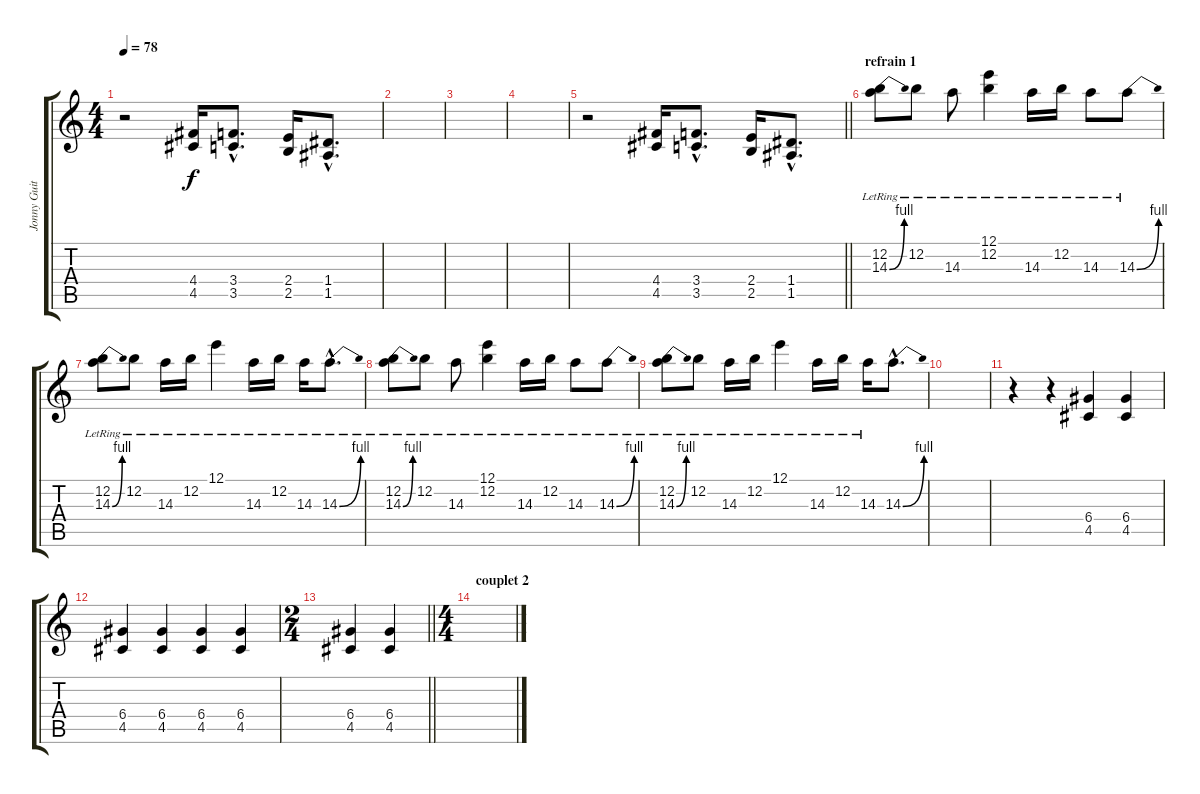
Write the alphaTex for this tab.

\track ("Jonny Guitar" "Jonny Guit") {instrument overdrivenguitar}
\staff {score tabs}
\tuning (E4 B3 G3 D3 A2 E2) {hide}
\ts (4 4)
\tempo 78
\clef g2
\ks c
r.2{dy f} (4.4 4.5).16 (3.4{hac} 3.5{hac}).8{d} (2.4 2.5).16 (1.4{hac} 1.5{hac}).8{d} |
|
|
|
\barLineRight lightlight
r.2 (4.4 4.5).16 (3.4{hac} 3.5{hac}).8{d} (2.4 2.5).16 (1.4{hac} 1.5{hac}).8{d} |
\section ("" "refrain 1")
(12.2{lr} 14.3{be (bend 0 0 60 4) lr}).8 12.2{lr}.8 14.3{lr}.8 (12.1{lr} 12.2{lr}).4 14.3{lr}.16 12.2{lr}.16 14.3{lr}.8 14.3{be (bend 0 0 60 4) lr}.8 |
(12.2{lr} 14.3{be (bend 0 0 60 4) lr}).8 12.2{lr}.8 14.3{lr}.16 12.2{lr}.16 12.1{lr}.4 14.3{lr}.16 12.2{lr}.16 14.3{lr}.16 14.3{be (bend 0 0 60 4) hac lr}.8{d} |
(12.2{lr} 14.3{be (bend 0 0 60 4) lr}).8 12.2{lr}.8 14.3{lr}.8 (12.1{lr} 12.2{lr}).4 14.3{lr}.16 12.2{lr}.16 14.3{lr}.8 14.3{be (bend 0 0 60 4) lr}.8 |
(12.2{lr} 14.3{be (bend 0 0 60 4) lr}).8 12.2{lr}.8 14.3{lr}.16 12.2{lr}.16 12.1{lr}.4 14.3{lr}.16 12.2{lr}.16 14.3{lr}.16 14.3{be (bend 0 0 60 4) hac}.8{d} |
|
r.4 r.4 (6.4 4.5).4 (6.4 4.5).4 |
(6.4 4.5).4 (6.4 4.5).4 (6.4 4.5).4 (6.4 4.5).4 |
\ts (2 4)
\barLineRight lightlight
(6.4 4.5).4 (6.4 4.5).4 |
\ts (4 4)
\section ("" "couplet 2")
